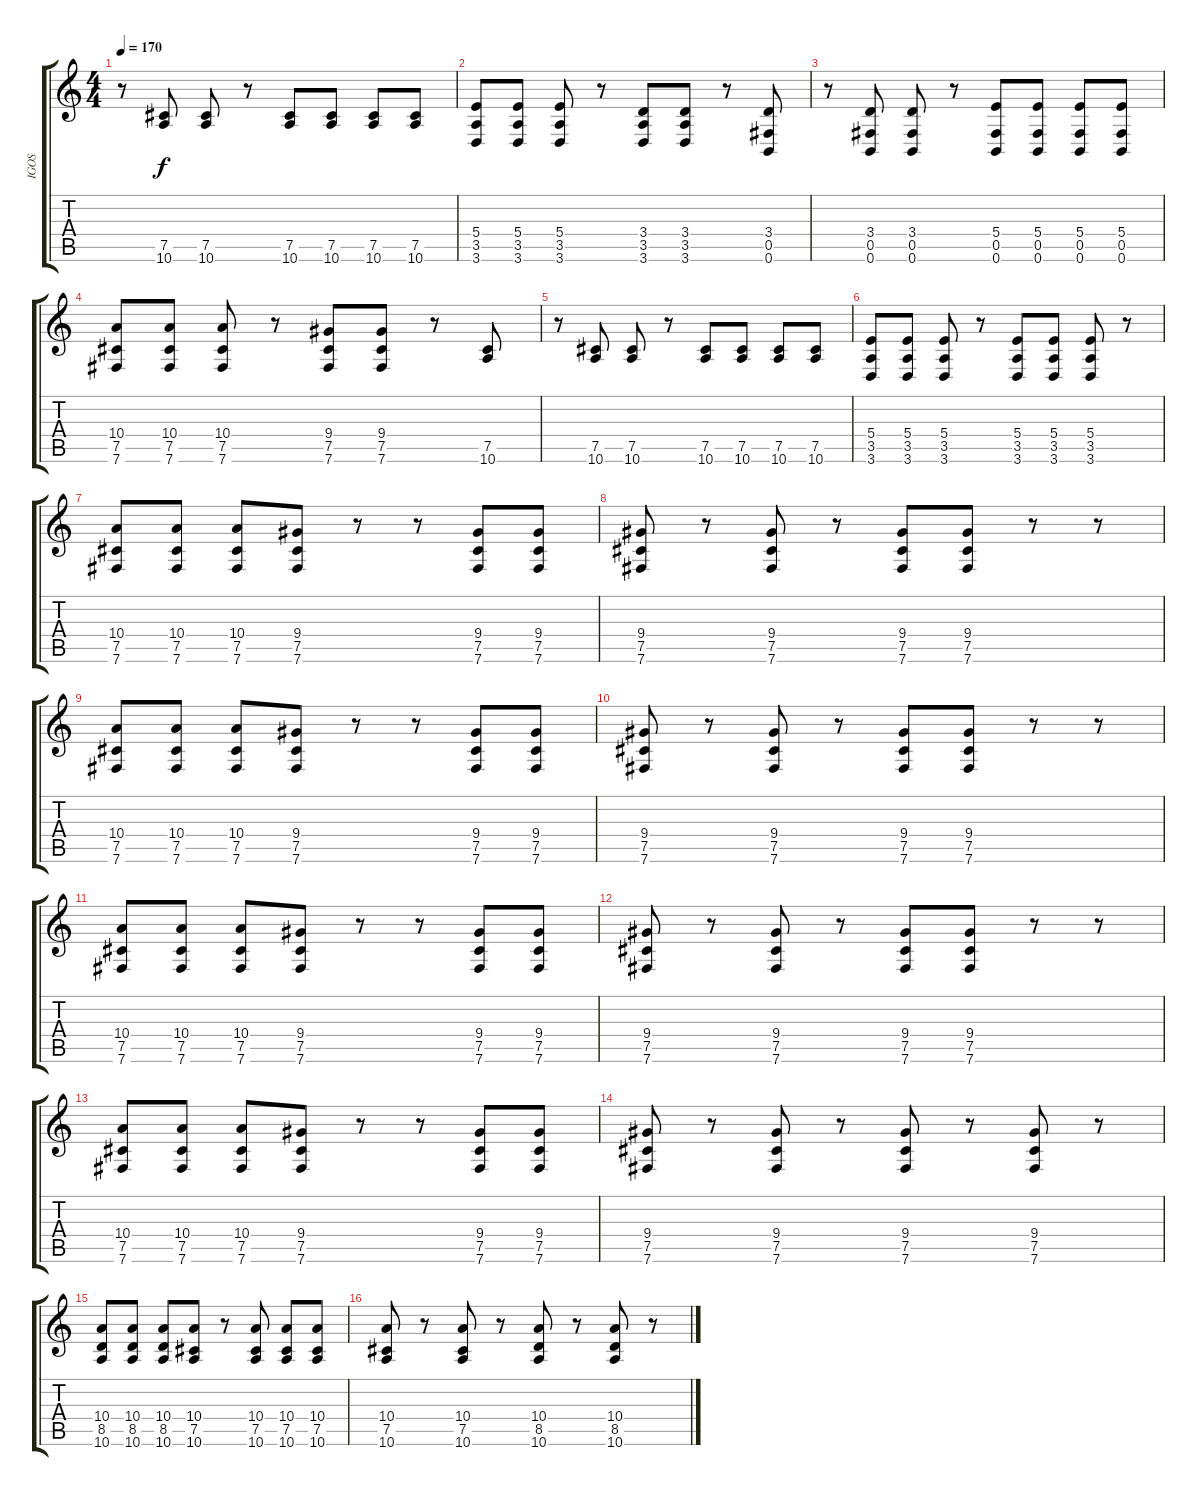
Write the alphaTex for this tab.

\track ("IGOS" "IGOS") {instrument distortionguitar}
\staff {score tabs}
\tuning (Db4 Ab3 E3 B2 Gb2 B1) {hide}
\ts (4 4)
\tempo 170
\clef g2
\ks c
r.8{dy f} (7.5 10.6).8 (7.5 10.6).8 r.8 (7.5 10.6).8 (7.5 10.6).8 (7.5 10.6).8 (7.5 10.6).8 |
(5.4 3.5 3.6).8 (5.4 3.5 3.6).8 (5.4 3.5 3.6).8 r.8 (3.4 3.5 3.6).8 (3.4 3.5 3.6).8 r.8 (3.4 0.5 0.6).8 |
r.8 (3.4 0.5 0.6).8 (3.4 0.5 0.6).8 r.8 (5.4 0.5 0.6).8 (5.4 0.5 0.6).8 (5.4 0.5 0.6).8 (5.4 0.5 0.6).8 |
(10.4 7.5 7.6).8 (10.4 7.5 7.6).8 (10.4 7.5 7.6).8 r.8 (9.4 7.5 7.6).8 (9.4 7.5 7.6).8 r.8 (7.5 10.6).8 |
r.8 (7.5 10.6).8 (7.5 10.6).8 r.8 (7.5 10.6).8 (7.5 10.6).8 (7.5 10.6).8 (7.5 10.6).8 |
(5.4 3.5 3.6).8 (5.4 3.5 3.6).8 (5.4 3.5 3.6).8 r.8 (5.4 3.5 3.6).8 (5.4 3.5 3.6).8 (5.4 3.5 3.6).8 r.8 |
(10.4 7.5 7.6).8{instrument overdrivenguitar} (10.4 7.5 7.6).8 (10.4 7.5 7.6).8 (9.4 7.5 7.6).8 r.8 r.8 (9.4 7.5 7.6).8 (9.4 7.5 7.6).8 |
(9.4 7.5 7.6).8 r.8 (9.4 7.5 7.6).8 r.8 (9.4 7.5 7.6).8 (9.4 7.5 7.6).8 r.8 r.8 |
(10.4 7.5 7.6).8 (10.4 7.5 7.6).8 (10.4 7.5 7.6).8 (9.4 7.5 7.6).8 r.8 r.8 (9.4 7.5 7.6).8 (9.4 7.5 7.6).8 |
(9.4 7.5 7.6).8 r.8 (9.4 7.5 7.6).8 r.8 (9.4 7.5 7.6).8 (9.4 7.5 7.6).8 r.8 r.8 |
(10.4 7.5 7.6).8 (10.4 7.5 7.6).8 (10.4 7.5 7.6).8 (9.4 7.5 7.6).8 r.8 r.8 (9.4 7.5 7.6).8 (9.4 7.5 7.6).8 |
(9.4 7.5 7.6).8 r.8 (9.4 7.5 7.6).8 r.8 (9.4 7.5 7.6).8 (9.4 7.5 7.6).8 r.8 r.8 |
(10.4 7.5 7.6).8 (10.4 7.5 7.6).8 (10.4 7.5 7.6).8 (9.4 7.5 7.6).8 r.8 r.8 (9.4 7.5 7.6).8 (9.4 7.5 7.6).8 |
(9.4 7.5 7.6).8 r.8 (9.4 7.5 7.6).8 r.8 (9.4 7.5 7.6).8 r.8 (9.4 7.5 7.6).8 r.8 |
(10.4 8.5 10.6).8 (10.4 8.5 10.6).8 (10.4 8.5 10.6).8 (10.4 7.5 10.6).8 r.8 (10.4 7.5 10.6).8 (10.4 7.5 10.6).8 (10.4 7.5 10.6).8 |
(10.4 7.5 10.6).8 r.8 (10.4 7.5 10.6).8 r.8 (10.4 8.5 10.6).8 r.8 (10.4 8.5 10.6).8 r.8
